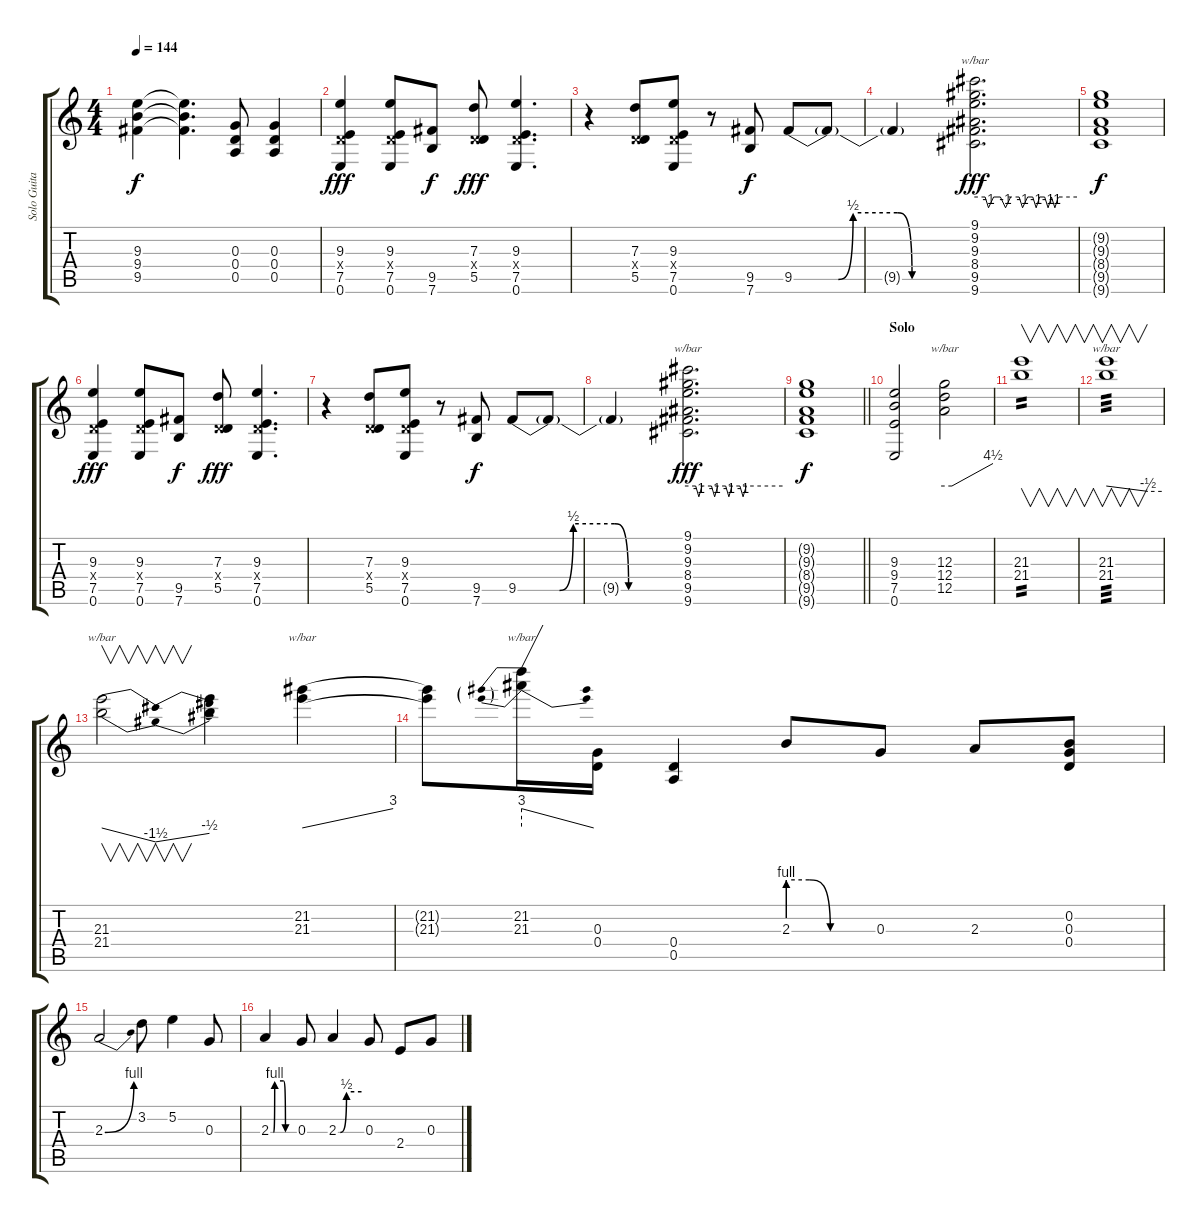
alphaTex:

\track ("Solo Guitar" "Solo Guita") {instrument overdrivenguitar}
\staff {score tabs}
\tuning (E4 B3 G3 D3 A2 E2) {hide}
\ts (4 4)
\tempo 144
\clef g2
\ks c
(9.3{t} 9.4{t} 9.5{t}).4{dy f} (9.3{t} 9.4{t} 9.5{t}).4{d} (0.3 0.4 0.5).8 (0.3 0.4 0.5).4 |
(9.3 0.4{x} 7.5 0.6).4{dy fff} (9.3 0.4{x} 7.5 0.6).8 (9.5 7.6).8{dy f} (7.3 0.4{x} 5.5).8{dy fff} (9.3 0.4{x} 7.5 0.6).4{d} |
r.4 (7.3 0.4{x} 5.5).8 (9.3 0.4{x} 7.5 0.6).8 r.8 (9.5 7.6).8{dy f} 9.5{be (custom 0 0 15 0 20 2 35 2 40 0 60 0)}.8 9.5{t}.8 |
9.5{t}.4 (9.1 9.2 9.3 8.4 9.5 9.6).2{d tbe (custom default 0 0 6 0 8 -4 11 0 15 0 18 -4 21 0 26 0 28 -4 31 0 34 0 36 -4 38 0 41 0 43 -4 45 0 47 -4 49 0 60 0) dy fff} |
(9.2{t} 9.3{t} 8.4{t} 9.5{t} 9.6{t}).1{dy f} |
(9.3 0.4{x} 7.5 0.6).4{dy fff} (9.3 0.4{x} 7.5 0.6).8 (9.5 7.6).8{dy f} (7.3 0.4{x} 5.5).8{dy fff} (9.3 0.4{x} 7.5 0.6).4{d} |
r.4 (7.3 0.4{x} 5.5).8 (9.3 0.4{x} 7.5 0.6).8 r.8 (9.5 7.6).8{dy f} 9.5{be (custom 0 0 15 0 20 2 35 2 40 0 60 0)}.8 9.5{t}.8 |
9.5{t}.4 (9.1 9.2 9.3 8.4 9.5 9.6).2{d tbe (custom default 0 0 5 0 7 -4 9 0 15 0 17 -4 19 0 24 0 26 -4 28 0 33 0 35 -4 37 0 60 0) dy fff} |
\barLineRight lightlight
(9.2{t} 9.3{t} 8.4{t} 9.5{t} 9.6{t}).1{dy f} |
\section ("" "Solo")
(9.3 9.4 7.5 0.6).2 (12.3 12.4 12.5).2{tbe (custom default 0 0 9 0 60 18)} |
(21.3 21.4).1{v tp 2} |
(21.3 21.4).1{v tbe (custom default 0 0 45 -2 60 -2) tp 3} |
(21.3 21.4).2{v tbe (dip default 0 0 28 -6 45 -6 60 -2)} (21.3{t} 21.4{t}).4 (21.2 21.3).4{tbe (dive default 0 0 60 12)} |
(21.2{t} 21.3{t}).8 (21.2 21.3).16{tbe (predivedive default 0 12 60 0)} (0.3 0.4).16 (0.4 0.5).4 2.3{be (custom 0 4 15 4 30 0 60 0)}.8 0.3.8 2.3.8 (0.2 0.3 0.4).8 |
2.3{be (bend 0 0 60 4)}.2 3.2.8 5.2.4 0.3.8 |
2.3{be (custom 0 0 7 0 10 4 33 4 38 0 60 0)}.4 0.3.8 2.3{be (custom 0 0 5 0 21 2 60 2)}.4 0.3.8 2.4.8 0.3.8
